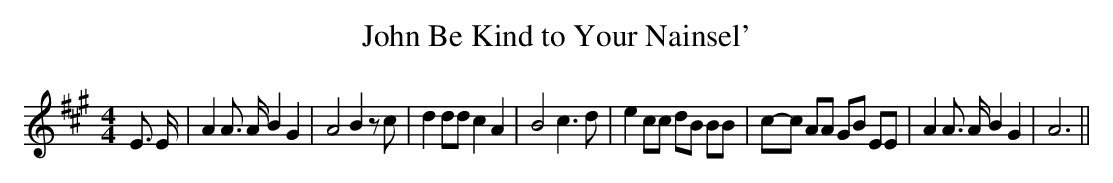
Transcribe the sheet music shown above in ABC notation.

X:1
T:Be Kind to Your Nainsel', John
M:4/4
L:1/8
K:A
 E3/2 E/2| A2 A3/2 A/2 B2 G2| A4 B2 z c| d2 dd c2 A2| B4 c3 d| e2 cc dB BB|\
c-c AA GB EE| A2 A3/2 A/2 B2 G2| A6||
